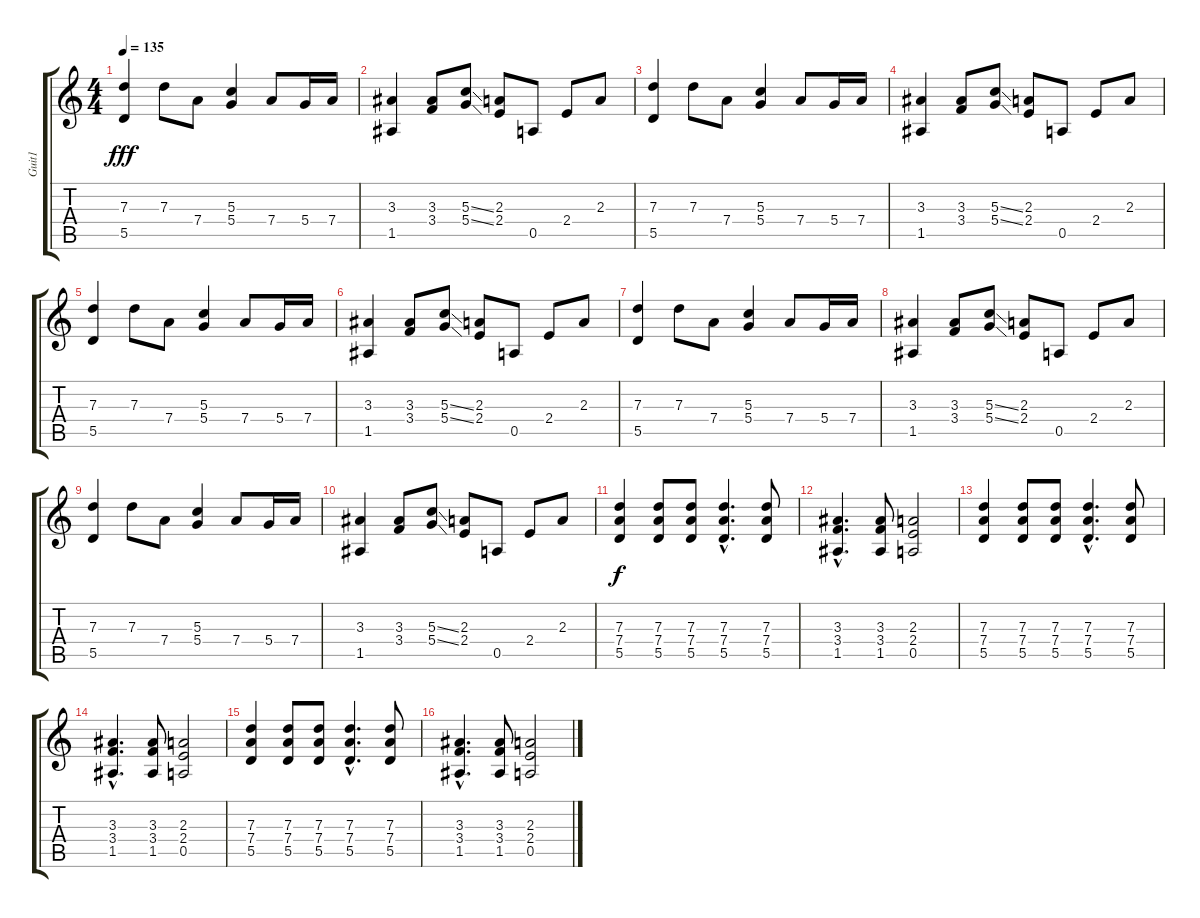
\track ("Guit1" "Guit1") {instrument distortionguitar}
\staff {score tabs}
\tuning (E4 B3 G3 D3 A2 E2) {hide}
\ts (4 4)
\tempo 135
\clef g2
\ks c
(7.3 5.5).4{dy fff} 7.3.8 7.4.8 (5.3 5.4).4 7.4.8 5.4.16 7.4.16 |
(3.3 1.5).4 (3.3 3.4).8 (5.3{ss} 5.4{ss}).8 (2.3 2.4).8 0.5.8 2.4.8 2.3.8 |
(7.3 5.5).4{volume 14 instrument acousticguitarnylon} 7.3.8 7.4.8 (5.3 5.4).4 7.4.8 5.4.16 7.4.16 |
(3.3 1.5).4 (3.3 3.4).8 (5.3{ss} 5.4{ss}).8 (2.3 2.4).8 0.5.8 2.4.8 2.3.8 |
(7.3 5.5).4 7.3.8 7.4.8 (5.3 5.4).4 7.4.8 5.4.16 7.4.16 |
(3.3 1.5).4 (3.3 3.4).8 (5.3{ss} 5.4{ss}).8 (2.3 2.4).8 0.5.8 2.4.8 2.3.8 |
(7.3 5.5).4{volume 14 instrument acousticguitarnylon} 7.3.8 7.4.8 (5.3 5.4).4 7.4.8 5.4.16 7.4.16 |
(3.3 1.5).4 (3.3 3.4).8 (5.3{ss} 5.4{ss}).8 (2.3 2.4).8 0.5.8 2.4.8 2.3.8 |
(7.3 5.5).4 7.3.8 7.4.8 (5.3 5.4).4 7.4.8 5.4.16 7.4.16 |
(3.3 1.5).4 (3.3 3.4).8 (5.3{ss} 5.4{ss}).8 (2.3 2.4).8 0.5.8 2.4.8 2.3.8 |
(7.3 7.4 5.5).4{dy f volume 11 instrument overdrivenguitar} (7.3 7.4 5.5).8 (7.3 7.4 5.5).8 (7.3{hac} 7.4{hac} 5.5{hac}).4{d} (7.3 7.4 5.5).8 |
(3.3{hac} 3.4{hac} 1.5{hac}).4{d} (3.3 3.4 1.5).8 (2.3 2.4 0.5).2 |
(7.3 7.4 5.5).4{volume 11 instrument overdrivenguitar} (7.3 7.4 5.5).8 (7.3 7.4 5.5).8 (7.3{hac} 7.4{hac} 5.5{hac}).4{d} (7.3 7.4 5.5).8 |
(3.3{hac} 3.4{hac} 1.5{hac}).4{d} (3.3 3.4 1.5).8 (2.3 2.4 0.5).2 |
(7.3 7.4 5.5).4{volume 11 instrument overdrivenguitar} (7.3 7.4 5.5).8 (7.3 7.4 5.5).8 (7.3{hac} 7.4{hac} 5.5{hac}).4{d} (7.3 7.4 5.5).8 |
(3.3{hac} 3.4{hac} 1.5{hac}).4{d} (3.3 3.4 1.5).8 (2.3 2.4 0.5).2
